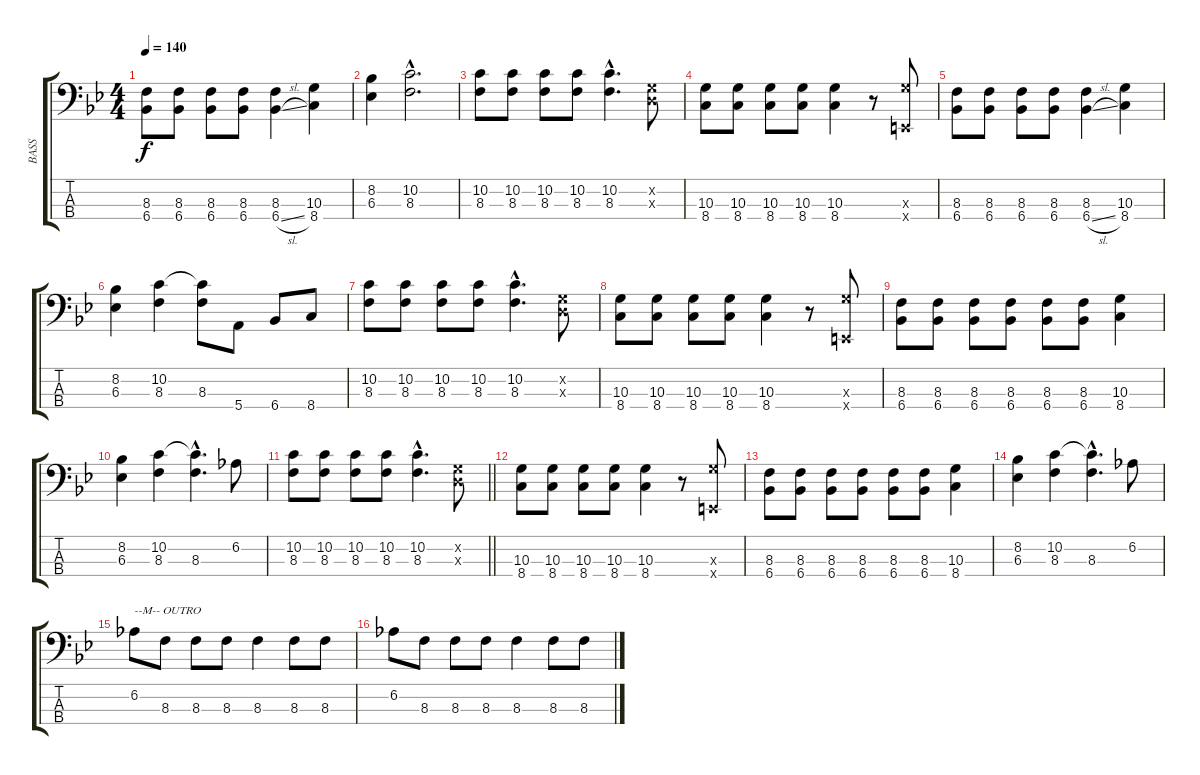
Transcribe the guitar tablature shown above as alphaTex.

\track ("BASS" "BASS") {instrument electricbassfinger}
\staff {score tabs}
\tuning (G2 D2 A1 E1) {hide}
\ts (4 4)
\tempo 140
\clef f4
\ks bb
(8.3 6.4).8{dy f} (8.3 6.4).8 (8.3 6.4).8 (8.3 6.4).8 (8.3 6.4{sl}).4 (10.3 8.4).4 |
(8.2 6.3).4 (10.2{hac} 8.3{hac}).2{d} |
(10.2 8.3).8 (10.2 8.3).8 (10.2 8.3).8 (10.2 8.3).8 (10.2{hac} 8.3{hac}).4{d} (0.2{x} 10.3{x}).8 |
(10.3 8.4).8 (10.3 8.4).8 (10.3 8.4).8 (10.3 8.4).8 (10.3 8.4).4 r.8 (10.3{x} 0.4{x}).8 |
(8.3 6.4).8 (8.3 6.4).8 (8.3 6.4).8 (8.3 6.4).8 (8.3 6.4{sl}).4 (10.3 8.4).4 |
(8.2 6.3).4 (10.2 8.3).4 (10.2{t} 8.3).8 5.4.8 6.4.8 8.4.8 |
(10.2 8.3).8 (10.2 8.3).8 (10.2 8.3).8 (10.2 8.3).8 (10.2{hac} 8.3{hac}).4{d} (0.2{x} 10.3{x}).8 |
(10.3 8.4).8 (10.3 8.4).8 (10.3 8.4).8 (10.3 8.4).8 (10.3 8.4).4 r.8 (10.3{x} 0.4{x}).8 |
(8.3 6.4).8 (8.3 6.4).8 (8.3 6.4).8 (8.3 6.4).8 (8.3 6.4).8 (8.3 6.4).8 (10.3 8.4).4 |
(8.2 6.3).4 (10.2 8.3).4 (10.2{hac t} 8.3{hac}).4{d} 6.2.8 |
\barLineRight lightlight
(10.2 8.3).8 (10.2 8.3).8 (10.2 8.3).8 (10.2 8.3).8 (10.2{hac} 8.3{hac}).4{d} (0.2{x} 10.3{x}).8 |
(10.3 8.4).8 (10.3 8.4).8 (10.3 8.4).8 (10.3 8.4).8 (10.3 8.4).4 r.8 (10.3{x} 0.4{x}).8 |
(8.3 6.4).8 (8.3 6.4).8 (8.3 6.4).8 (8.3 6.4).8 (8.3 6.4).8 (8.3 6.4).8 (10.3 8.4).4 |
(8.2 6.3).4 (10.2 8.3).4 (10.2{hac t} 8.3{hac}).4{d} 6.2.8 |
6.2.8{txt "--M-- OUTRO"} 8.3.8 8.3.8 8.3.8 8.3.4 8.3.8 8.3.8 |
6.2.8 8.3.8 8.3.8 8.3.8 8.3.4 8.3.8 8.3.8
